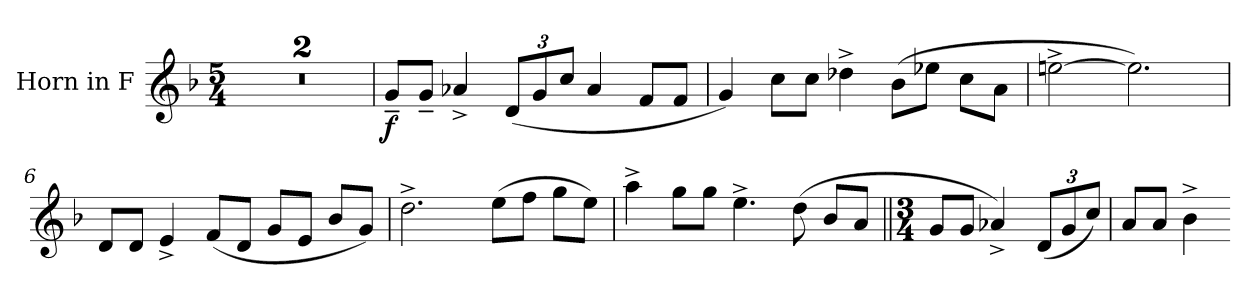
**kern	**dynam
*part1	*part1
*staff1	*staff1
*I"Horn in F	*
*I'Hn	*
*clefG2	*
*ITrd4c7	*
*k[b-e-]	*
!!LO:TX:omd:t=Lively   = 116-120
*M5/4	*
*MM116	*
=1	=1
4%5r	.
=2	=2
4%5r	.
=3	=3
!	!LO:DY:b
8c~/L	f
8c~/J	.
4d-X^/	.
*Xbrackettup	*
(<12G/L	.
12c/	.
12f/J	.
4d-/	.
8B-/L	.
8B-/J	.
=4	=4
4c/)	.
8f\L	.
8f\J	.
4g-X^\	.
(>8e-\L	.
8a-X\J	.
8f\L	.
8d\J	.
=5	=5
[2an^\	.
2.a\])	.
!!LO:LB:g=z
=6	=6
8G/L	.
8G/J	.
4A^/	.
(<8B-/L	.
8G/J	.
8c/L	.
8A/J	.
8e-/L	.
8c/J)	.
=7	=7
2.g^\	.
(>8a\L	.
8b-\J	.
8cc\L	.
8a\J)	.
=8	=8
4dd^\	.
8cc\L	.
8cc\J	.
4.a^\	.
(>8g\	.
8e-/L	.
8d/J	.
=9||	=9||
*M3/4	*
8c/L	.
8c/J	.
4d-X^/)	.
(<12G/L	.
12c/	.
12f/J)	.
!!LO:LB:g=z
=10	=10
8d/L	.
8d/J	.
4e-^\	.
=-	=-
*-	*-
